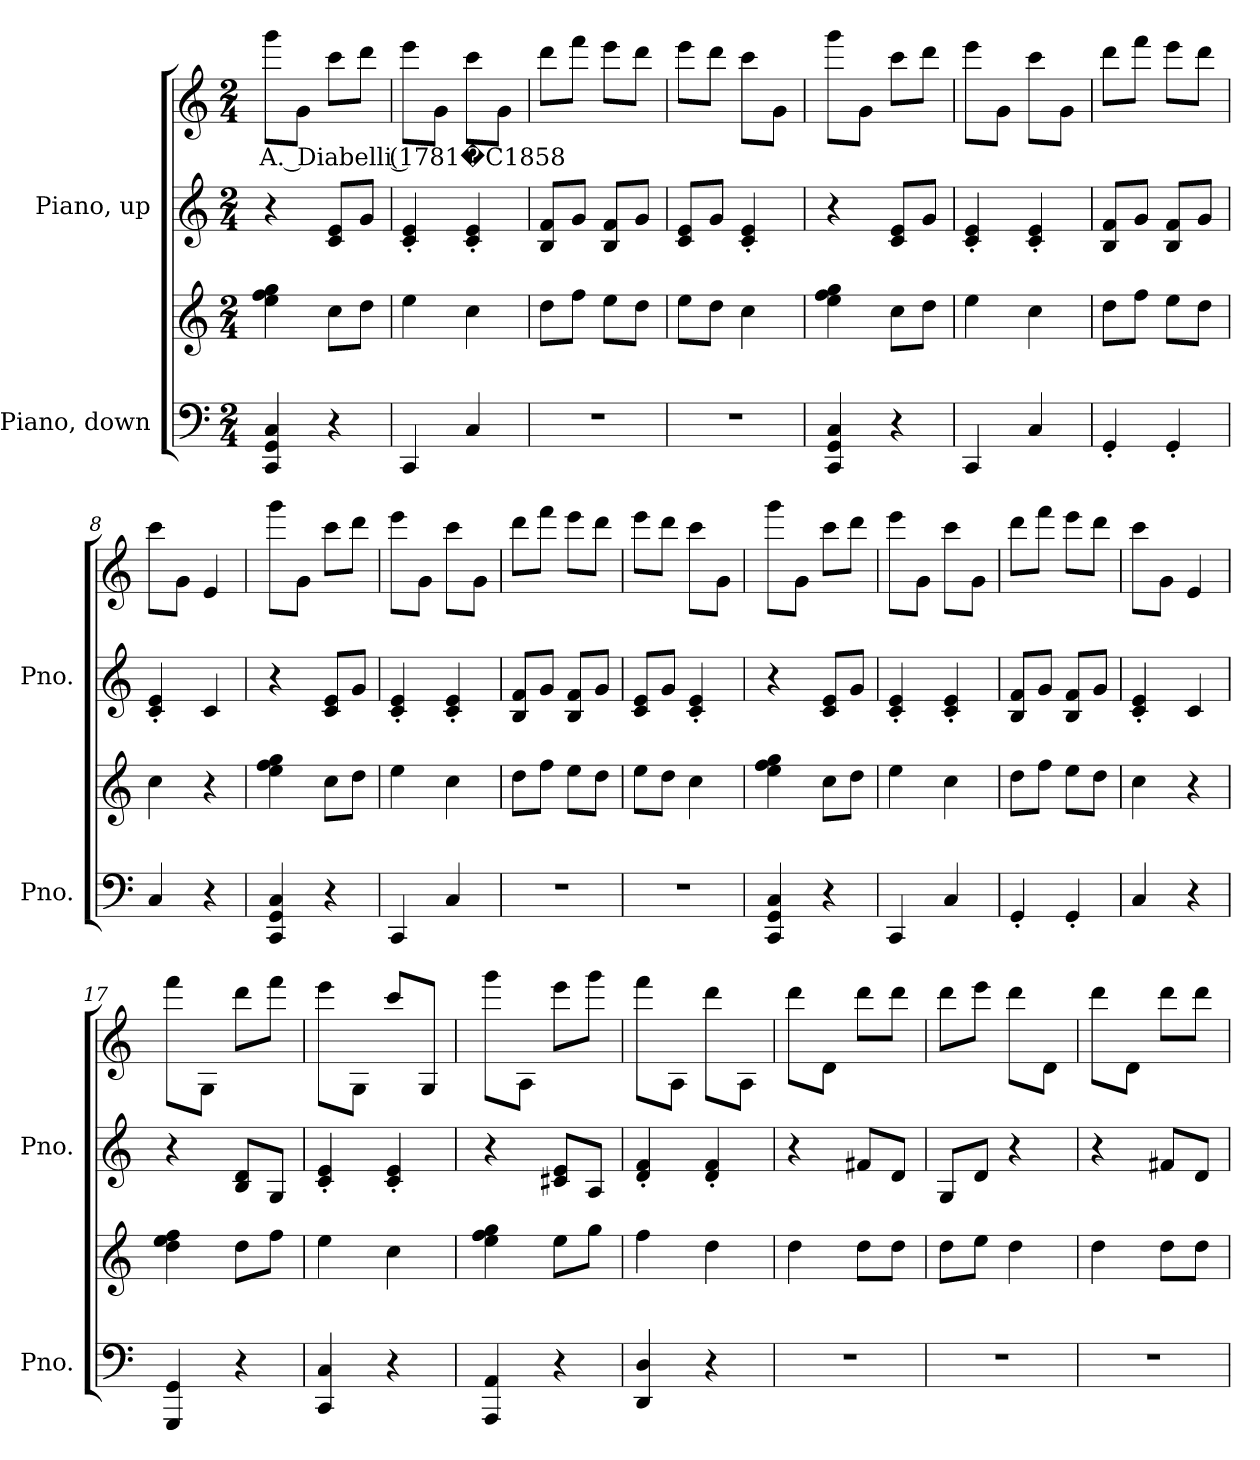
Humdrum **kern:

**kern	**kern	**kern	**kern	**text
*part2	*part2	*part1	*part1	*part1
*staff4	*staff3	*staff2	*staff1	*staff1
*I"Piano, down	*	*I"Piano, up	*	*
*I'Pno.	*	*I'Pno.	*	*
*clefF4	*clefG2	*clefG2	*clefG2	*
*k[]	*k[]	*k[]	*k[]	*
*M2/4	*M2/4	*M2/4	*M2/4	*
*MM100	*MM100	*MM100	*MM100	*
=1	=1	=1	=1	=1
!	!	!	!	!LO:LY:b
4CC/ 4GG/ 4C/	4ee\ 4ff\ 4gg\	4r	8ggg\L	A. Diabelli (1781�C1858
.	.	.	8g\J	.
4r	8cc\L	8c/ 8e/L	8ccc\L	.
.	8dd\J	8g/J	8ddd\J	.
=2	=2	=2	=2	=2
4CC/	4ee\	4c/' 4e/'	8eee\L	.
.	.	.	8g\J	.
4C/	4cc\	4c/' 4e/'	8ccc\L	.
.	.	.	8g\J	.
=3	=3	=3	=3	=3
2r	8dd\L	8B/ 8f/L	8ddd\L	.
.	8ff\J	8g/J	8fff\J	.
.	8ee\L	8B/ 8f/L	8eee\L	.
.	8dd\J	8g/J	8ddd\J	.
=4	=4	=4	=4	=4
2r	8ee\L	8c/ 8e/L	8eee\L	.
.	8dd\J	8g/J	8ddd\J	.
.	4cc\	4c/' 4e/'	8ccc\L	.
.	.	.	8g\J	.
!!LO:LB:g=z
=5	=5	=5	=5	=5
4CC/ 4GG/ 4C/	4ee\ 4ff\ 4gg\	4r	8ggg\L	.
.	.	.	8g\J	.
4r	8cc\L	8c/ 8e/L	8ccc\L	.
.	8dd\J	8g/J	8ddd\J	.
=6	=6	=6	=6	=6
4CC/	4ee\	4c/' 4e/'	8eee\L	.
.	.	.	8g\J	.
4C/	4cc\	4c/' 4e/'	8ccc\L	.
.	.	.	8g\J	.
=7	=7	=7	=7	=7
4GG'/	8dd\L	8B/ 8f/L	8ddd\L	.
.	8ff\J	8g/J	8fff\J	.
4GG'/	8ee\L	8B/ 8f/L	8eee\L	.
.	8dd\J	8g/J	8ddd\J	.
=8	=8	=8	=8	=8
4C/	4cc\	4c/' 4e/'	8ccc\L	.
.	.	.	8g\J	.
4r	4r	4c/	4e/	.
=9	=9	=9	=9	=9
4CC/ 4GG/ 4C/	4ee\ 4ff\ 4gg\	4r	8ggg\L	.
.	.	.	8g\J	.
4r	8cc\L	8c/ 8e/L	8ccc\L	.
.	8dd\J	8g/J	8ddd\J	.
=10	=10	=10	=10	=10
4CC/	4ee\	4c/' 4e/'	8eee\L	.
.	.	.	8g\J	.
4C/	4cc\	4c/' 4e/'	8ccc\L	.
.	.	.	8g\J	.
=11	=11	=11	=11	=11
2r	8dd\L	8B/ 8f/L	8ddd\L	.
.	8ff\J	8g/J	8fff\J	.
.	8ee\L	8B/ 8f/L	8eee\L	.
.	8dd\J	8g/J	8ddd\J	.
!!LO:LB:g=z
=12	=12	=12	=12	=12
2r	8ee\L	8c/ 8e/L	8eee\L	.
.	8dd\J	8g/J	8ddd\J	.
.	4cc\	4c/' 4e/'	8ccc\L	.
.	.	.	8g\J	.
=13	=13	=13	=13	=13
4CC/ 4GG/ 4C/	4ee\ 4ff\ 4gg\	4r	8ggg\L	.
.	.	.	8g\J	.
4r	8cc\L	8c/ 8e/L	8ccc\L	.
.	8dd\J	8g/J	8ddd\J	.
=14	=14	=14	=14	=14
4CC/	4ee\	4c/' 4e/'	8eee\L	.
.	.	.	8g\J	.
4C/	4cc\	4c/' 4e/'	8ccc\L	.
.	.	.	8g\J	.
=15	=15	=15	=15	=15
4GG'/	8dd\L	8B/ 8f/L	8ddd\L	.
.	8ff\J	8g/J	8fff\J	.
4GG'/	8ee\L	8B/ 8f/L	8eee\L	.
.	8dd\J	8g/J	8ddd\J	.
=16	=16	=16	=16	=16
4C/	4cc\	4c/' 4e/'	8ccc\L	.
.	.	.	8g\J	.
4r	4r	4c/	4e/	.
=17	=17	=17	=17	=17
4GGG/ 4GG/	4dd\ 4ee\ 4ff\	4r	8fff\L	.
.	.	.	8G\J	.
4r	8dd\L	8B/ 8d/L	8ddd\L	.
.	8ff\J	8G/J	8fff\J	.
=18	=18	=18	=18	=18
4CC/ 4C/	4ee\	4c/' 4e/'	8eee\L	.
.	.	.	8G\J	.
4r	4cc\	4c/' 4e/'	8ccc/L	.
.	.	.	8G/J	.
=19	=19	=19	=19	=19
4AAA/ 4AA/	4ee\ 4ff\ 4gg\	4r	8ggg\L	.
.	.	.	8A\J	.
4r	8ee\L	8c#X/ 8e/L	8eee\L	.
.	8gg\J	8A/J	8ggg\J	.
!!LO:PB:g=z
=20	=20	=20	=20	=20
4DD/ 4D/	4ff\	4d/' 4f/'	8fff\L	.
.	.	.	8A\J	.
4r	4dd\	4d/' 4f/'	8ddd\L	.
.	.	.	8A\J	.
=21	=21	=21	=21	=21
2r	4dd\	4r	8ddd\L	.
.	.	.	8d\J	.
.	8dd\L	8f#X/L	8ddd\L	.
.	8dd\J	8d/J	8ddd\J	.
=22	=22	=22	=22	=22
2r	8dd\L	8G/L	8ddd\L	.
.	8ee\J	8d/J	8eee\J	.
.	4dd\	4r	8ddd\L	.
.	.	.	8d\J	.
=23	=23	=23	=23	=23
2r	4dd\	4r	8ddd\L	.
.	.	.	8d\J	.
.	8dd\L	8f#X/L	8ddd\L	.
.	8dd\J	8d/J	8ddd\J	.
=	=	=	=	=
*-	*-	*-	*-	*-
